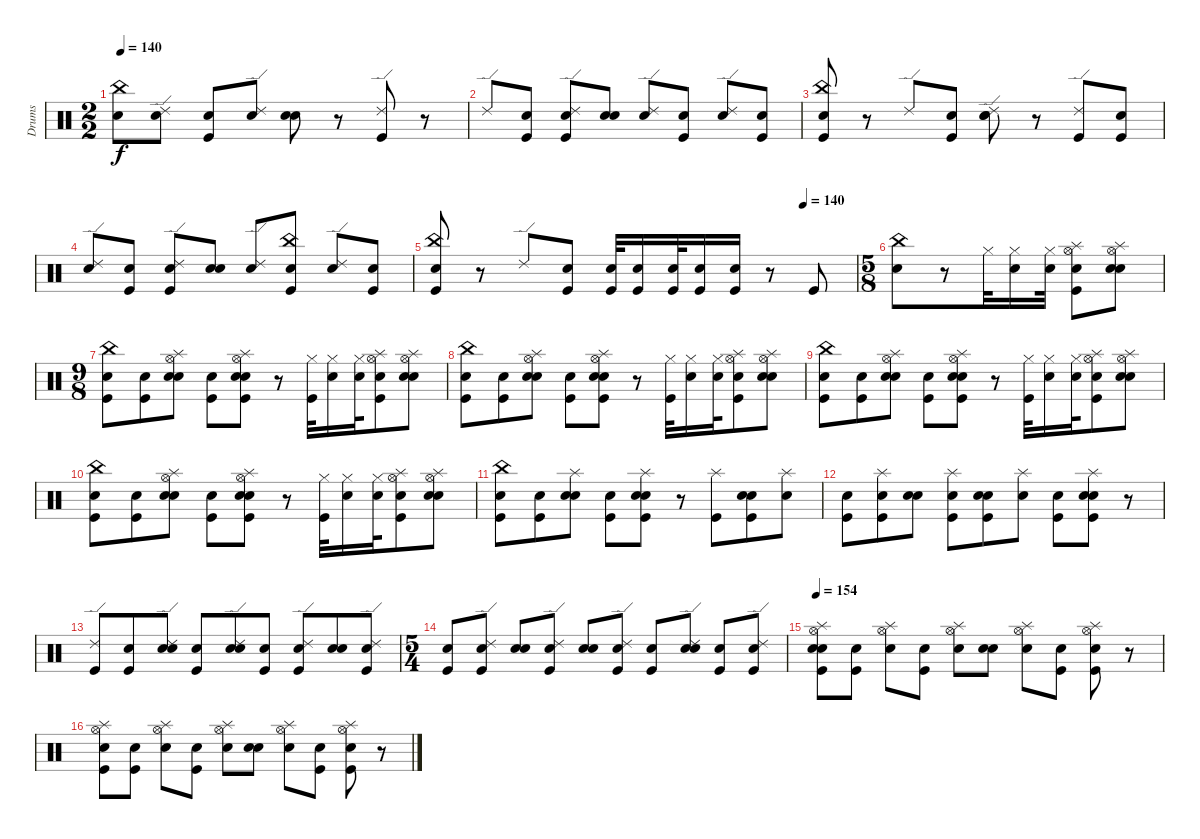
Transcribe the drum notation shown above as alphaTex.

\track ("Drums" "Drums") {instrument percussion}
\staff {score}
\articulation defaults
\ts (2 2)
\tempo 140
\clef neutral
\ks c
("Snare (hit)" "China (hit)").8{dy f} ("Snare (hit)" "Ride (edge) 2").8 ("Snare (hit)" "Kick (hit)").8 ("Snare (hit)" "Ride (edge) 2").8 ("Snare (hit)" "Snare (hit) 2").8 r.8 ("Kick (hit)" "Ride (edge) 2").8 r.8 |
"Ride (edge) 2".8 ("Snare (hit)" "Kick (hit)").8 ("Snare (hit)" "Kick (hit)" "Ride (edge) 2").8 ("Snare (hit)" "Snare (hit) 2").8 ("Snare (hit)" "Ride (edge) 2").8 ("Snare (hit)" "Kick (hit)").8 ("Snare (hit)" "Ride (edge) 2").8 ("Snare (hit)" "Kick (hit)").8 |
("Snare (hit)" "Kick (hit)" "China (hit)").8 r.8 "Ride (edge) 2".8 ("Snare (hit)" "Kick (hit)").8 ("Snare (hit)" "Snare (hit) 2" "Ride (edge) 2").8 r.8 ("Kick (hit)" "Ride (edge) 2").8 ("Snare (hit)" "Kick (hit)").8 |
("Snare (hit)" "Ride (edge) 2").8 ("Snare (hit)" "Kick (hit)").8 ("Snare (hit)" "Kick (hit)" "Ride (edge) 2").8 ("Snare (hit)" "Snare (hit) 2").8 ("Snare (hit)" "Ride (edge) 2").8 ("Snare (hit)" "Kick (hit)" "China (hit)").8 ("Snare (hit)" "Ride (edge) 2").8 ("Snare (hit)" "Kick (hit)").8 |
\tempo (140 0.875)
("Snare (hit)" "Kick (hit)" "China (hit)").8 r.8 "Ride (edge) 2".8 ("Snare (hit)" "Kick (hit)").8 ("Snare (hit)" "Kick (hit)").32 ("Snare (hit)" "Kick (hit)").16 ("Snare (hit)" "Kick (hit)").32 ("Snare (hit)" "Kick (hit)").16 ("Snare (hit)" "Kick (hit)").16 r.8 "Kick (hit)".8 |
\ts (5 8)
("Snare (hit)" "China (hit)").8 r.8 "Hi-Hat (closed)".32 ("Snare (hit)" "Hi-Hat (closed)").16 ("Snare (hit)" "Hi-Hat (closed)").32 ("Snare (hit)" "Kick (hit)" "Hi-Hat (open)" "Splash (hit)").8 ("Snare (hit)" "Snare (hit) 2" "Hi-Hat (open)" "Splash (hit)").8 |
\ts (9 8)
("Snare (hit)" "Kick (hit)" "China (hit)").8 ("Snare (hit)" "Kick (hit)").8 ("Snare (hit)" "Snare (hit) 2" "Hi-Hat (open)" "Splash (hit)").8 ("Snare (hit)" "Kick (hit)").8 ("Snare (hit)" "Kick (hit)" "Snare (hit) 2" "Hi-Hat (open)" "Splash (hit)").8 r.8 ("Kick (hit)" "Hi-Hat (closed)").32 ("Snare (hit)" "Hi-Hat (closed)").16 ("Snare (hit)" "Hi-Hat (closed)").32 ("Snare (hit)" "Kick (hit)" "Hi-Hat (open)" "Splash (hit)").8 ("Snare (hit)" "Snare (hit) 2" "Hi-Hat (open)" "Splash (hit)").8 |
("Snare (hit)" "Kick (hit)" "China (hit)").8 ("Snare (hit)" "Kick (hit)").8 ("Snare (hit)" "Snare (hit) 2" "Hi-Hat (open)" "Splash (hit)").8 ("Snare (hit)" "Kick (hit)").8 ("Snare (hit)" "Kick (hit)" "Snare (hit) 2" "Hi-Hat (open)" "Splash (hit)").8 r.8 ("Kick (hit)" "Hi-Hat (closed)").32 ("Snare (hit)" "Hi-Hat (closed)").16 ("Snare (hit)" "Hi-Hat (closed)").32 ("Snare (hit)" "Kick (hit)" "Hi-Hat (open)" "Splash (hit)").8 ("Snare (hit)" "Snare (hit) 2" "Hi-Hat (open)" "Splash (hit)").8 |
("Snare (hit)" "Kick (hit)" "China (hit)").8 ("Snare (hit)" "Kick (hit)").8 ("Snare (hit)" "Snare (hit) 2" "Hi-Hat (open)" "Splash (hit)").8 ("Snare (hit)" "Kick (hit)").8 ("Snare (hit)" "Kick (hit)" "Snare (hit) 2" "Hi-Hat (open)" "Splash (hit)").8 r.8 ("Kick (hit)" "Hi-Hat (closed)").32 ("Snare (hit)" "Hi-Hat (closed)").16 ("Snare (hit)" "Hi-Hat (closed)").32 ("Snare (hit)" "Kick (hit)" "Hi-Hat (open)" "Splash (hit)").8 ("Snare (hit)" "Snare (hit) 2" "Hi-Hat (open)" "Splash (hit)").8 |
("Snare (hit)" "Kick (hit)" "China (hit)").8 ("Snare (hit)" "Kick (hit)").8 ("Snare (hit)" "Snare (hit) 2" "Hi-Hat (open)" "Splash (hit)").8 ("Snare (hit)" "Kick (hit)").8 ("Snare (hit)" "Kick (hit)" "Snare (hit) 2" "Hi-Hat (open)" "Splash (hit)").8 r.8 ("Kick (hit)" "Hi-Hat (closed)").32 ("Snare (hit)" "Hi-Hat (closed)").16 ("Snare (hit)" "Hi-Hat (closed)").32 ("Snare (hit)" "Kick (hit)" "Hi-Hat (open)" "Splash (hit)").8 ("Snare (hit)" "Snare (hit) 2" "Hi-Hat (open)" "Splash (hit)").8 |
("Snare (hit)" "Kick (hit)" "China (hit)").8 ("Snare (hit)" "Kick (hit)").8 ("Snare (hit)" "Snare (hit) 2" "Splash (hit)").8 ("Snare (hit)" "Kick (hit)").8 ("Snare (hit)" "Kick (hit)" "Snare (hit) 2" "Splash (hit)").8 r.8 ("Kick (hit)" "Splash (hit)").8 ("Snare (hit)" "Kick (hit)" "Snare (hit) 2").8 ("Snare (hit)" "Splash (hit)").8 |
("Snare (hit)" "Kick (hit)").8 ("Snare (hit)" "Kick (hit)" "Splash (hit)").8 ("Snare (hit)" "Snare (hit) 2").8 ("Snare (hit)" "Kick (hit)" "Splash (hit)").8 ("Snare (hit)" "Kick (hit)" "Snare (hit) 2").8 ("Snare (hit)" "Splash (hit)").8 ("Snare (hit)" "Kick (hit)").8 ("Snare (hit)" "Kick (hit)" "Snare (hit) 2" "Splash (hit)").8 r.8 |
("Kick (hit)" "Ride (edge) 2").8 ("Snare (hit)" "Kick (hit)").8 ("Snare (hit)" "Snare (hit) 2" "Ride (edge) 2").8 ("Snare (hit)" "Kick (hit)").8 ("Snare (hit)" "Snare (hit) 2" "Ride (edge) 2").8 ("Snare (hit)" "Kick (hit)").8 ("Snare (hit)" "Kick (hit)" "Ride (edge) 2").8 ("Snare (hit)" "Snare (hit) 2").8 ("Snare (hit)" "Kick (hit)" "Ride (edge) 2").8 |
\ts (5 4)
("Snare (hit)" "Kick (hit)").8 ("Snare (hit)" "Kick (hit)" "Ride (edge) 2").8 ("Snare (hit)" "Snare (hit) 2").8 ("Snare (hit)" "Kick (hit)" "Ride (edge) 2").8 ("Snare (hit)" "Snare (hit) 2").8 ("Snare (hit)" "Kick (hit)" "Ride (edge) 2").8 ("Snare (hit)" "Kick (hit)").8 ("Snare (hit)" "Snare (hit) 2" "Ride (edge) 2").8 ("Snare (hit)" "Kick (hit)").8 ("Snare (hit)" "Kick (hit)" "Ride (edge) 2").8 |
\tempo 154
("Snare (hit)" "Kick (hit)" "Snare (hit) 2" "Hi-Hat (open)" "Splash (hit)").8 ("Snare (hit)" "Kick (hit)").8 ("Snare (hit)" "Hi-Hat (open)" "Splash (hit)").8 ("Snare (hit)" "Kick (hit)").8 ("Snare (hit)" "Hi-Hat (open)" "Splash (hit)").8 ("Snare (hit)" "Snare (hit) 2").8 ("Snare (hit)" "Hi-Hat (open)" "Splash (hit)").8 ("Snare (hit)" "Kick (hit)").8 ("Snare (hit)" "Kick (hit)" "Hi-Hat (open)" "Splash (hit)").8 r.8 |
("Kick (hit)" "Snare (hit) 2" "Hi-Hat (open)" "Splash (hit)").8 ("Snare (hit)" "Kick (hit)").8 ("Snare (hit)" "Hi-Hat (open)" "Splash (hit)").8 ("Snare (hit)" "Kick (hit)").8 ("Snare (hit)" "Hi-Hat (open)" "Splash (hit)").8 ("Snare (hit)" "Snare (hit) 2").8 ("Snare (hit)" "Hi-Hat (open)" "Splash (hit)").8 ("Snare (hit)" "Kick (hit)").8 ("Snare (hit)" "Kick (hit)" "Hi-Hat (open)" "Splash (hit)").8 r.8
